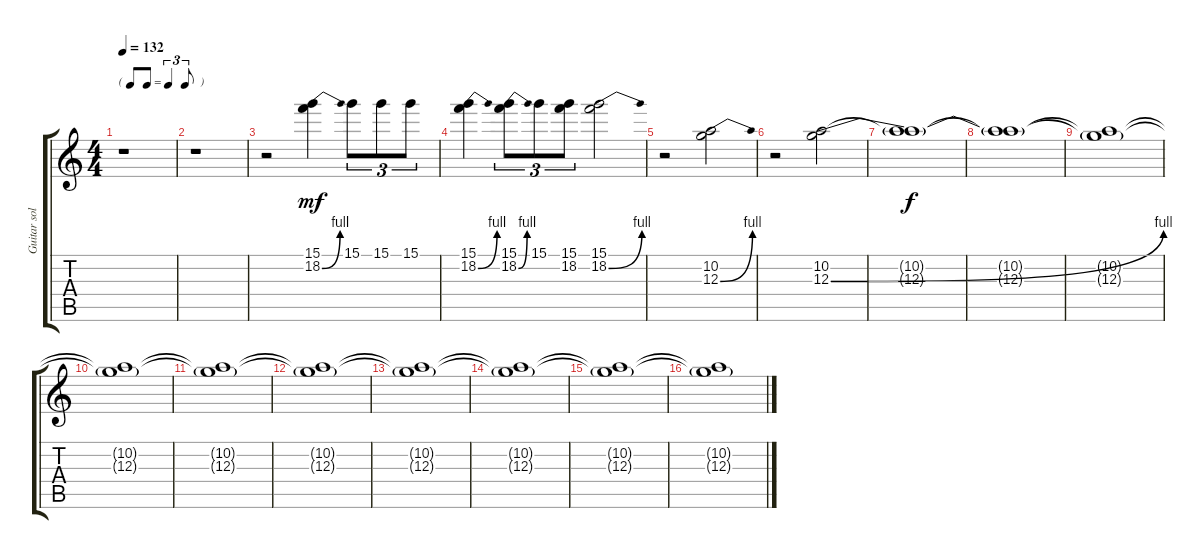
\track ("Guitar solo" "Guitar sol") {instrument overdrivenguitar}
\staff {score tabs}
\tuning (E4 B3 G3 D3 A2 E2) {hide}
\ts (4 4)
\tf triplet8th
\tempo 132
\clef g2
\ks c
r.1{dy mf} |
r.1 |
r.2 (15.1 18.2{be (bend 0 0 60 4)}).4 15.1.8{tu (3 2)} 15.1.8{tu (3 2)} 15.1.8{tu (3 2)} |
(15.1 18.2{be (bend 0 0 60 4)}).4 (15.1 18.2{be (bend 0 0 60 4)}).8{tu (3 2)} 15.1.8{tu (3 2)} (15.1 18.2).8{tu (3 2)} (15.1 18.2{be (bend 0 0 60 4)}).2 |
r.2 (10.2 12.3{be (bend 0 0 60 4)}).2 |
r.2 (10.2 12.3{be (bend 0 0 60 4)}).2 |
(10.2{t} 12.3{t}).1{dy f} |
(10.2{t} 12.3{t}).1 |
(10.2{t} 12.3{t}).1 |
(10.2{t} 12.3{t}).1 |
(10.2{t} 12.3{t}).1 |
(10.2{t} 12.3{t}).1 |
(10.2{t} 12.3{t}).1 |
(10.2{t} 12.3{t}).1 |
(10.2{t} 12.3{t}).1 |
(10.2{t} 12.3{t}).1
